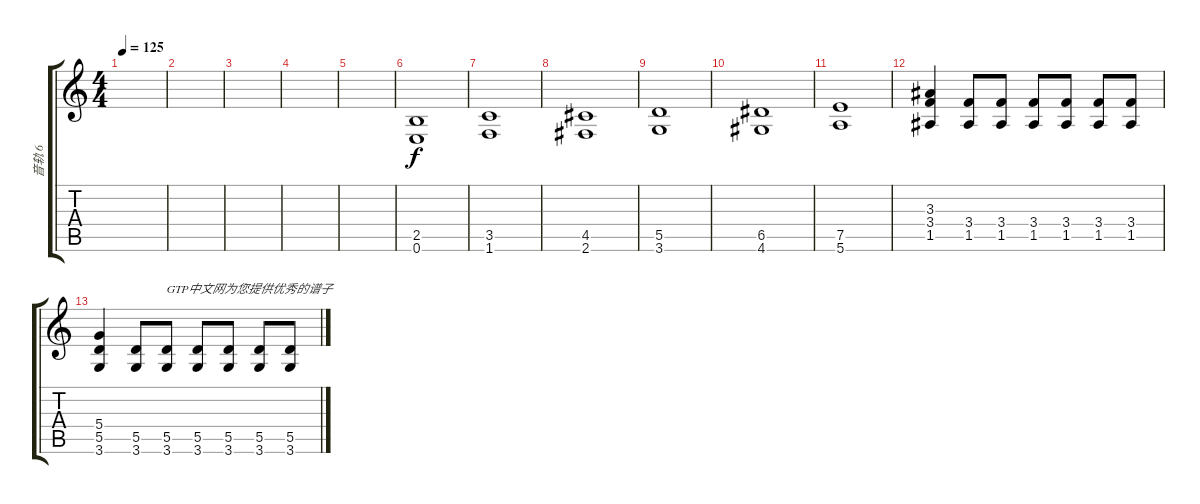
\track ("音轨 6" "音轨 6") {instrument distortionguitar}
\staff {score tabs}
\tuning (E4 B3 G3 D3 A2 E2) {hide}
\ts (4 4)
\tempo 125
\clef g2
\ks c
|
|
|
|
|
(2.5 0.6).1 |
(3.5 1.6).1 |
(4.5 2.6).1 |
(5.5 3.6).1 |
(6.5 4.6).1 |
(7.5 5.6).1 |
(3.3 3.4 1.5).4 (3.4 1.5).8 (3.4 1.5).8 (3.4 1.5).8 (3.4 1.5).8 (3.4 1.5).8 (3.4 1.5).8 |
(5.4 5.5 3.6).4 (5.5 3.6).8 (5.5 3.6).8{txt "GTP中文网为您提供优秀的谱子"} (5.5 3.6).8 (5.5 3.6).8 (5.5 3.6).8 (5.5 3.6).8
